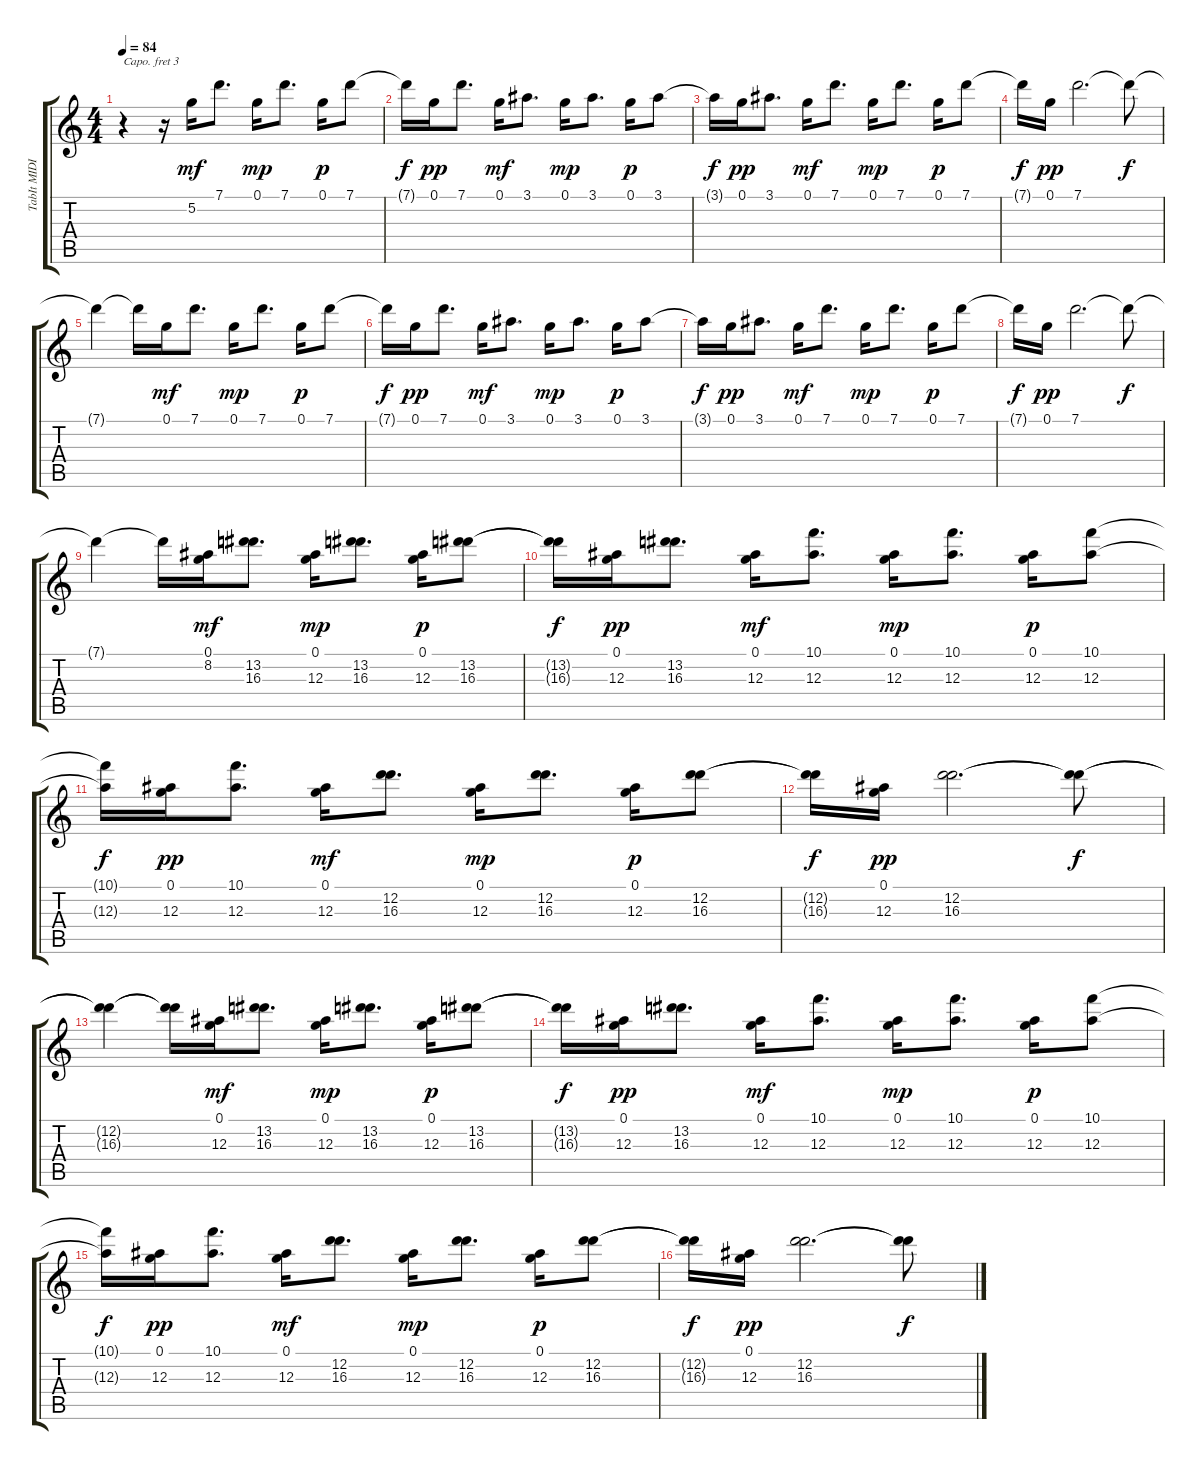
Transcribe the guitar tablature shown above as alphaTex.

\track ("TabIt MIDI - Track 5" "TabIt MIDI") {instrument acousticguitarsteel}
\staff {score tabs}
\capo 3
\tuning (E4 B3 G3 D3 A2 E2) {hide}
\ts (4 4)
\tempo 84
\clef g2
\ks c
r.4{dy mf} r.16 5.2.16 7.1.8{d} 0.1.16{dy mp} 7.1.8{d} 0.1.16{dy p} 7.1.8 |
7.1{t}.16{dy f} 0.1.16{dy pp} 7.1.8{d} 0.1.16{dy mf} 3.1.8{d} 0.1.16{dy mp} 3.1.8{d} 0.1.16{dy p} 3.1.8 |
3.1{t}.16{dy f} 0.1.16{dy pp} 3.1.8{d} 0.1.16{dy mf} 7.1.8{d} 0.1.16{dy mp} 7.1.8{d} 0.1.16{dy p} 7.1.8 |
7.1{t}.16{dy f} 0.1.16{dy pp} 7.1.2{d} 7.1{t}.8{dy f} |
7.1{t}.4 7.1{t}.16 0.1.16{dy mf} 7.1.8{d} 0.1.16{dy mp} 7.1.8{d} 0.1.16{dy p} 7.1.8 |
7.1{t}.16{dy f} 0.1.16{dy pp} 7.1.8{d} 0.1.16{dy mf} 3.1.8{d} 0.1.16{dy mp} 3.1.8{d} 0.1.16{dy p} 3.1.8 |
3.1{t}.16{dy f} 0.1.16{dy pp} 3.1.8{d} 0.1.16{dy mf} 7.1.8{d} 0.1.16{dy mp} 7.1.8{d} 0.1.16{dy p} 7.1.8 |
7.1{t}.16{dy f} 0.1.16{dy pp} 7.1.2{d} 7.1{t}.8{dy f} |
7.1{t}.4 7.1{t}.16 (0.1 8.2).16{dy mf} (13.2 16.3).8{d} (0.1 12.3).16{dy mp} (13.2 16.3).8{d} (0.1 12.3).16{dy p} (13.2 16.3).8 |
(13.2{t} 16.3{t}).16{dy f} (0.1 12.3).16{dy pp} (13.2 16.3).8{d} (0.1 12.3).16{dy mf} (10.1 12.3).8{d} (0.1 12.3).16{dy mp} (10.1 12.3).8{d} (0.1 12.3).16{dy p} (10.1 12.3).8 |
(10.1{t} 12.3{t}).16{dy f} (0.1 12.3).16{dy pp} (10.1 12.3).8{d} (0.1 12.3).16{dy mf} (12.2 16.3).8{d} (0.1 12.3).16{dy mp} (12.2 16.3).8{d} (0.1 12.3).16{dy p} (12.2 16.3).8 |
(12.2{t} 16.3{t}).16{dy f} (0.1 12.3).16{dy pp} (12.2 16.3).2{d} (12.2{t} 16.3{t}).8{dy f} |
(12.2{t} 16.3{t}).4 (12.2{t} 16.3{t}).16 (0.1 12.3).16{dy mf} (13.2 16.3).8{d} (0.1 12.3).16{dy mp} (13.2 16.3).8{d} (0.1 12.3).16{dy p} (13.2 16.3).8 |
(13.2{t} 16.3{t}).16{dy f} (0.1 12.3).16{dy pp} (13.2 16.3).8{d} (0.1 12.3).16{dy mf} (10.1 12.3).8{d} (0.1 12.3).16{dy mp} (10.1 12.3).8{d} (0.1 12.3).16{dy p} (10.1 12.3).8 |
(10.1{t} 12.3{t}).16{dy f} (0.1 12.3).16{dy pp} (10.1 12.3).8{d} (0.1 12.3).16{dy mf} (12.2 16.3).8{d} (0.1 12.3).16{dy mp} (12.2 16.3).8{d} (0.1 12.3).16{dy p} (12.2 16.3).8 |
(12.2{t} 16.3{t}).16{dy f} (0.1 12.3).16{dy pp} (12.2 16.3).2{d} (12.2{t} 16.3{t}).8{dy f}
